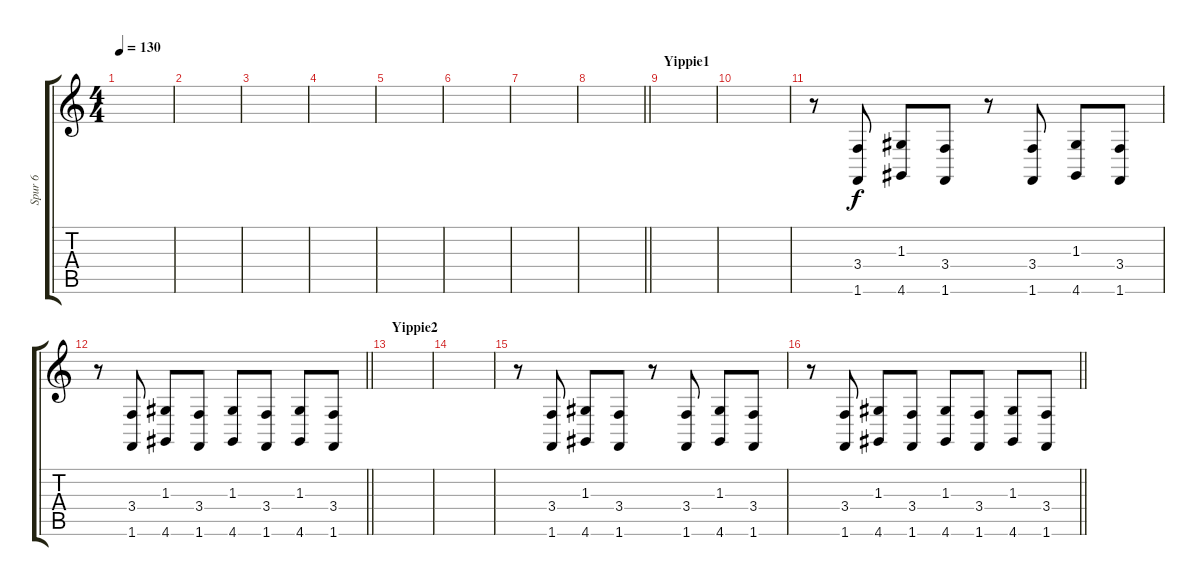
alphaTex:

\track ("Spur 6" "Spur 6") {instrument woodblock}
\staff {score tabs}
\tuning (E4 B3 G3 D3 A2 E2) {hide}
\ts (4 4)
\tempo 130
\clef g2
\ks c
|
|
|
|
|
|
|
\barLineRight lightlight
|
\section ("" "Yippie1")
|
|
r.8 (3.4 1.6).8 (1.3 4.6).8 (3.4 1.6).8 r.8 (3.4 1.6).8 (1.3 4.6).8 (3.4 1.6).8 |
\barLineRight lightlight
r.8 (3.4 1.6).8 (1.3 4.6).8 (3.4 1.6).8 (1.3 4.6).8 (3.4 1.6).8 (1.3 4.6).8 (3.4 1.6).8 |
\section ("" "Yippie2")
|
|
r.8 (3.4 1.6).8 (1.3 4.6).8 (3.4 1.6).8 r.8 (3.4 1.6).8 (1.3 4.6).8 (3.4 1.6).8 |
\barLineRight lightlight
r.8 (3.4 1.6).8 (1.3 4.6).8 (3.4 1.6).8 (1.3 4.6).8 (3.4 1.6).8 (1.3 4.6).8 (3.4 1.6).8
